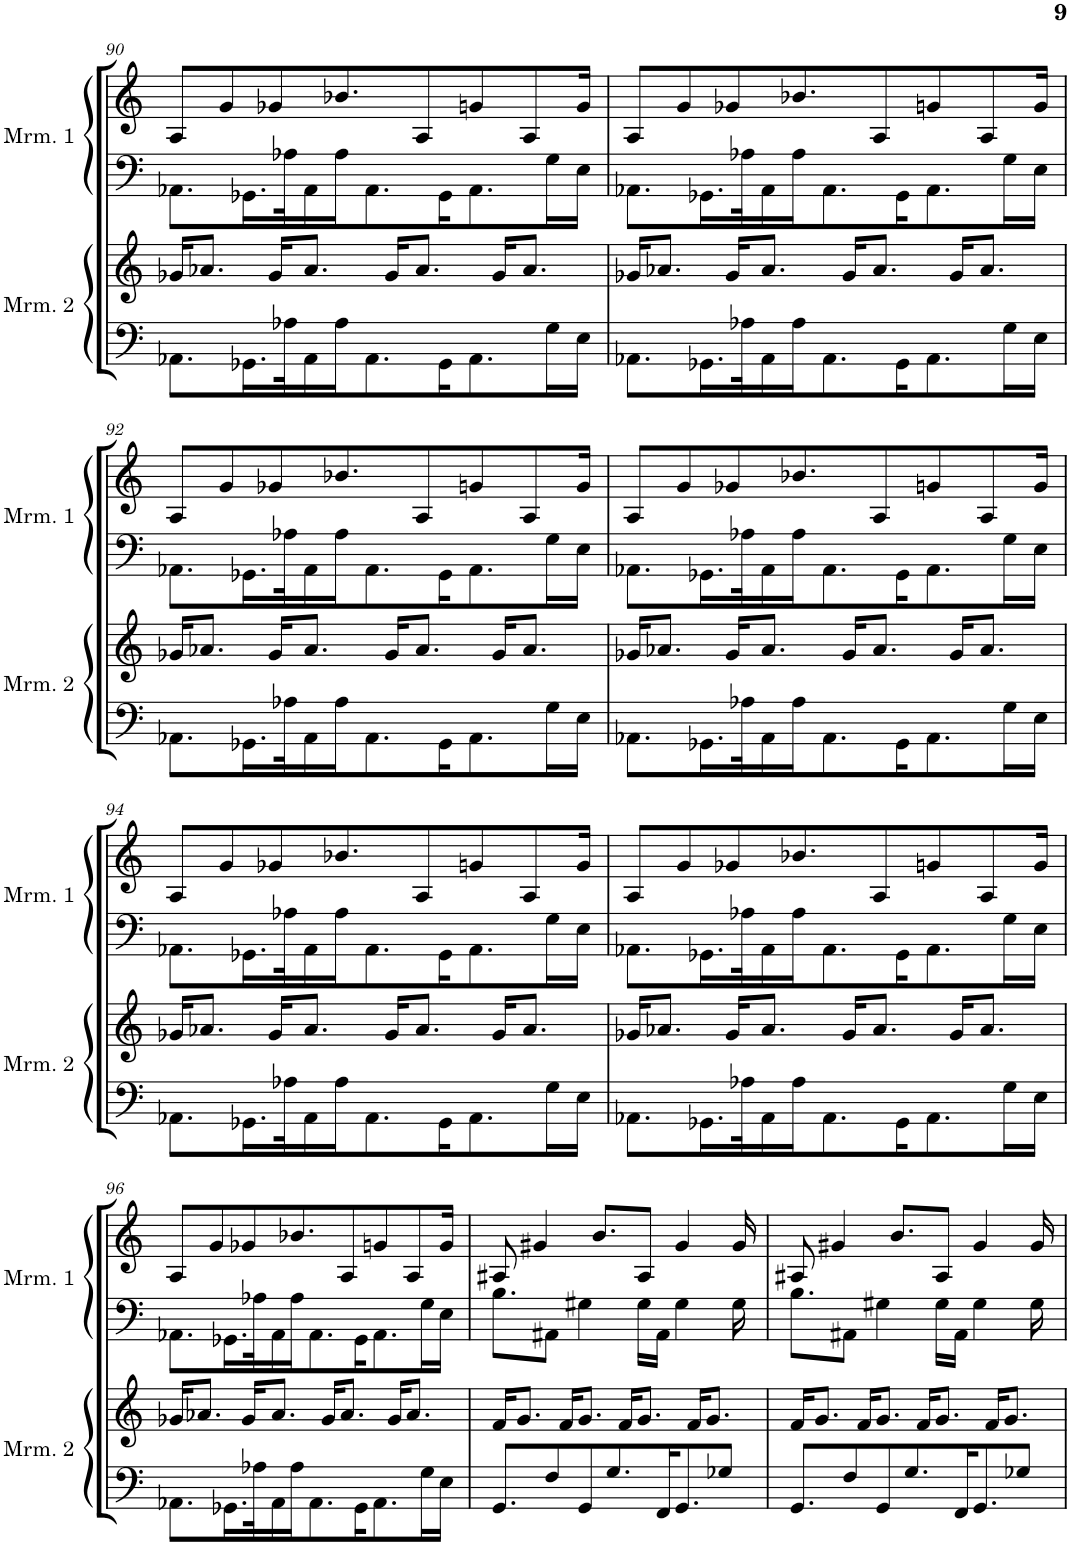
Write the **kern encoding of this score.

**kern	**kern	**kern	**kern
*part4	*part3	*part2	*part1
*staff4	*staff3	*staff2	*staff1
*I"Marimba 2	*I"Marimba 2	*I"Marimba 1	*I"Marimba 1
*I'Mrm. 2	*I'Mrm. 2	*I'Mrm. 1	*I'Mrm. 1
!!LO:PB:g=z
*clefF4	*clefG2	*clefF4	*clefG2
*k[]	*k[]	*k[]	*k[]
*M4/4	*M4/4	*M4/4	*M4/4
=90	=90	=90	=90
8.AA-X\L	16g-X/KL	8.AA-X\L	8A/L
.	8.a-X/J	.	.
.	.	.	8g/
16.GG-X\L	.	16.GG-X\L	.
.	16g-/KL	.	8g-X/
32A-X\K	.	32A-X\K	.
16AA-\	8.a-/J	16AA-\	.
16A-\J	.	16A-\J	8.b-X/
8.AA-\	.	8.AA-\	.
.	16g-/KL	.	.
.	8.a-/J	.	8A/
16GG-\K	.	16GG-\K	.
8.AA-\	.	8.AA-\	8gn/
.	16g-/KL	.	.
.	8.a-/J	.	8A/
16G\L	.	16G\L	.
16E\JJ	.	16E\JJ	16g/Jk
=91	=91	=91	=91
8.AA-X\L	16g-X/KL	8.AA-X\L	8A/L
.	8.a-X/J	.	.
.	.	.	8g/
16.GG-X\L	.	16.GG-X\L	.
.	16g-/KL	.	8g-X/
32A-X\K	.	32A-X\K	.
16AA-\	8.a-/J	16AA-\	.
16A-\J	.	16A-\J	8.b-X/
8.AA-\	.	8.AA-\	.
.	16g-/KL	.	.
.	8.a-/J	.	8A/
16GG-\K	.	16GG-\K	.
8.AA-\	.	8.AA-\	8gn/
.	16g-/KL	.	.
.	8.a-/J	.	8A/
16G\L	.	16G\L	.
16E\JJ	.	16E\JJ	16g/Jk
!!LO:LB:g=z
=92	=92	=92	=92
8.AA-X\L	16g-X/KL	8.AA-X\L	8A/L
.	8.a-X/J	.	.
.	.	.	8g/
16.GG-X\L	.	16.GG-X\L	.
.	16g-/KL	.	8g-X/
32A-X\K	.	32A-X\K	.
16AA-\	8.a-/J	16AA-\	.
16A-\J	.	16A-\J	8.b-X/
8.AA-\	.	8.AA-\	.
.	16g-/KL	.	.
.	8.a-/J	.	8A/
16GG-\K	.	16GG-\K	.
8.AA-\	.	8.AA-\	8gn/
.	16g-/KL	.	.
.	8.a-/J	.	8A/
16G\L	.	16G\L	.
16E\JJ	.	16E\JJ	16g/Jk
=93	=93	=93	=93
8.AA-X\L	16g-X/KL	8.AA-X\L	8A/L
.	8.a-X/J	.	.
.	.	.	8g/
16.GG-X\L	.	16.GG-X\L	.
.	16g-/KL	.	8g-X/
32A-X\K	.	32A-X\K	.
16AA-\	8.a-/J	16AA-\	.
16A-\J	.	16A-\J	8.b-X/
8.AA-\	.	8.AA-\	.
.	16g-/KL	.	.
.	8.a-/J	.	8A/
16GG-\K	.	16GG-\K	.
8.AA-\	.	8.AA-\	8gn/
.	16g-/KL	.	.
.	8.a-/J	.	8A/
16G\L	.	16G\L	.
16E\JJ	.	16E\JJ	16g/Jk
!!LO:LB:g=z
=94	=94	=94	=94
8.AA-X\L	16g-X/KL	8.AA-X\L	8A/L
.	8.a-X/J	.	.
.	.	.	8g/
16.GG-X\L	.	16.GG-X\L	.
.	16g-/KL	.	8g-X/
32A-X\K	.	32A-X\K	.
16AA-\	8.a-/J	16AA-\	.
16A-\J	.	16A-\J	8.b-X/
8.AA-\	.	8.AA-\	.
.	16g-/KL	.	.
.	8.a-/J	.	8A/
16GG-\K	.	16GG-\K	.
8.AA-\	.	8.AA-\	8gn/
.	16g-/KL	.	.
.	8.a-/J	.	8A/
16G\L	.	16G\L	.
16E\JJ	.	16E\JJ	16g/Jk
=95	=95	=95	=95
8.AA-X\L	16g-X/KL	8.AA-X\L	8A/L
.	8.a-X/J	.	.
.	.	.	8g/
16.GG-X\L	.	16.GG-X\L	.
.	16g-/KL	.	8g-X/
32A-X\K	.	32A-X\K	.
16AA-\	8.a-/J	16AA-\	.
16A-\J	.	16A-\J	8.b-X/
8.AA-\	.	8.AA-\	.
.	16g-/KL	.	.
.	8.a-/J	.	8A/
16GG-\K	.	16GG-\K	.
8.AA-\	.	8.AA-\	8gn/
.	16g-/KL	.	.
.	8.a-/J	.	8A/
16G\L	.	16G\L	.
16E\JJ	.	16E\JJ	16g/Jk
!!LO:LB:g=z
=96	=96	=96	=96
8.AA-X\L	16g-X/KL	8.AA-X\L	8A/L
.	8.a-X/J	.	.
.	.	.	8g/
16.GG-X\L	.	16.GG-X\L	.
.	16g-/KL	.	8g-X/
32A-X\K	.	32A-X\K	.
16AA-\	8.a-/J	16AA-\	.
16A-\J	.	16A-\J	8.b-X/
8.AA-\	.	8.AA-\	.
.	16g-/KL	.	.
.	8.a-/J	.	8A/
16GG-\K	.	16GG-\K	.
8.AA-\	.	8.AA-\	8gn/
.	16g-/KL	.	.
.	8.a-/J	.	8A/
16G\L	.	16G\L	.
16E\JJ	.	16E\JJ	16g/Jk
=97	=97	=97	=97
8.GG/L	16f/KL	8.B\L	8A#X/
.	8.g/J	.	.
.	.	.	4g#X/
8F/	.	8AA#X\J	.
.	16f/KL	.	.
8GG/	8.g/J	4G#X\	.
.	.	.	8.b/L
8.G/	.	.	.
.	16f/KL	.	.
.	8.g/J	16G#\LL	8A#/J
16FF/K	.	16AA#\JJ	.
8.GG/	.	4G#\	4g#/
.	16f/KL	.	.
.	8.g/J	.	.
8G-X/J	.	.	.
.	.	16G#\	16g#/
=98	=98	=98	=98
8.GG/L	16f/KL	8.B\L	8A#X/
.	8.g/J	.	.
.	.	.	4g#X/
8F/	.	8AA#X\J	.
.	16f/KL	.	.
8GG/	8.g/J	4G#X\	.
.	.	.	8.b/L
8.G/	.	.	.
.	16f/KL	.	.
.	8.g/J	16G#\LL	8A#/J
16FF/K	.	16AA#\JJ	.
8.GG/	.	4G#\	4g#/
.	16f/KL	.	.
.	8.g/J	.	.
8G-X/J	.	.	.
.	.	16G#\	16g#/
=	=	=	=
*-	*-	*-	*-
